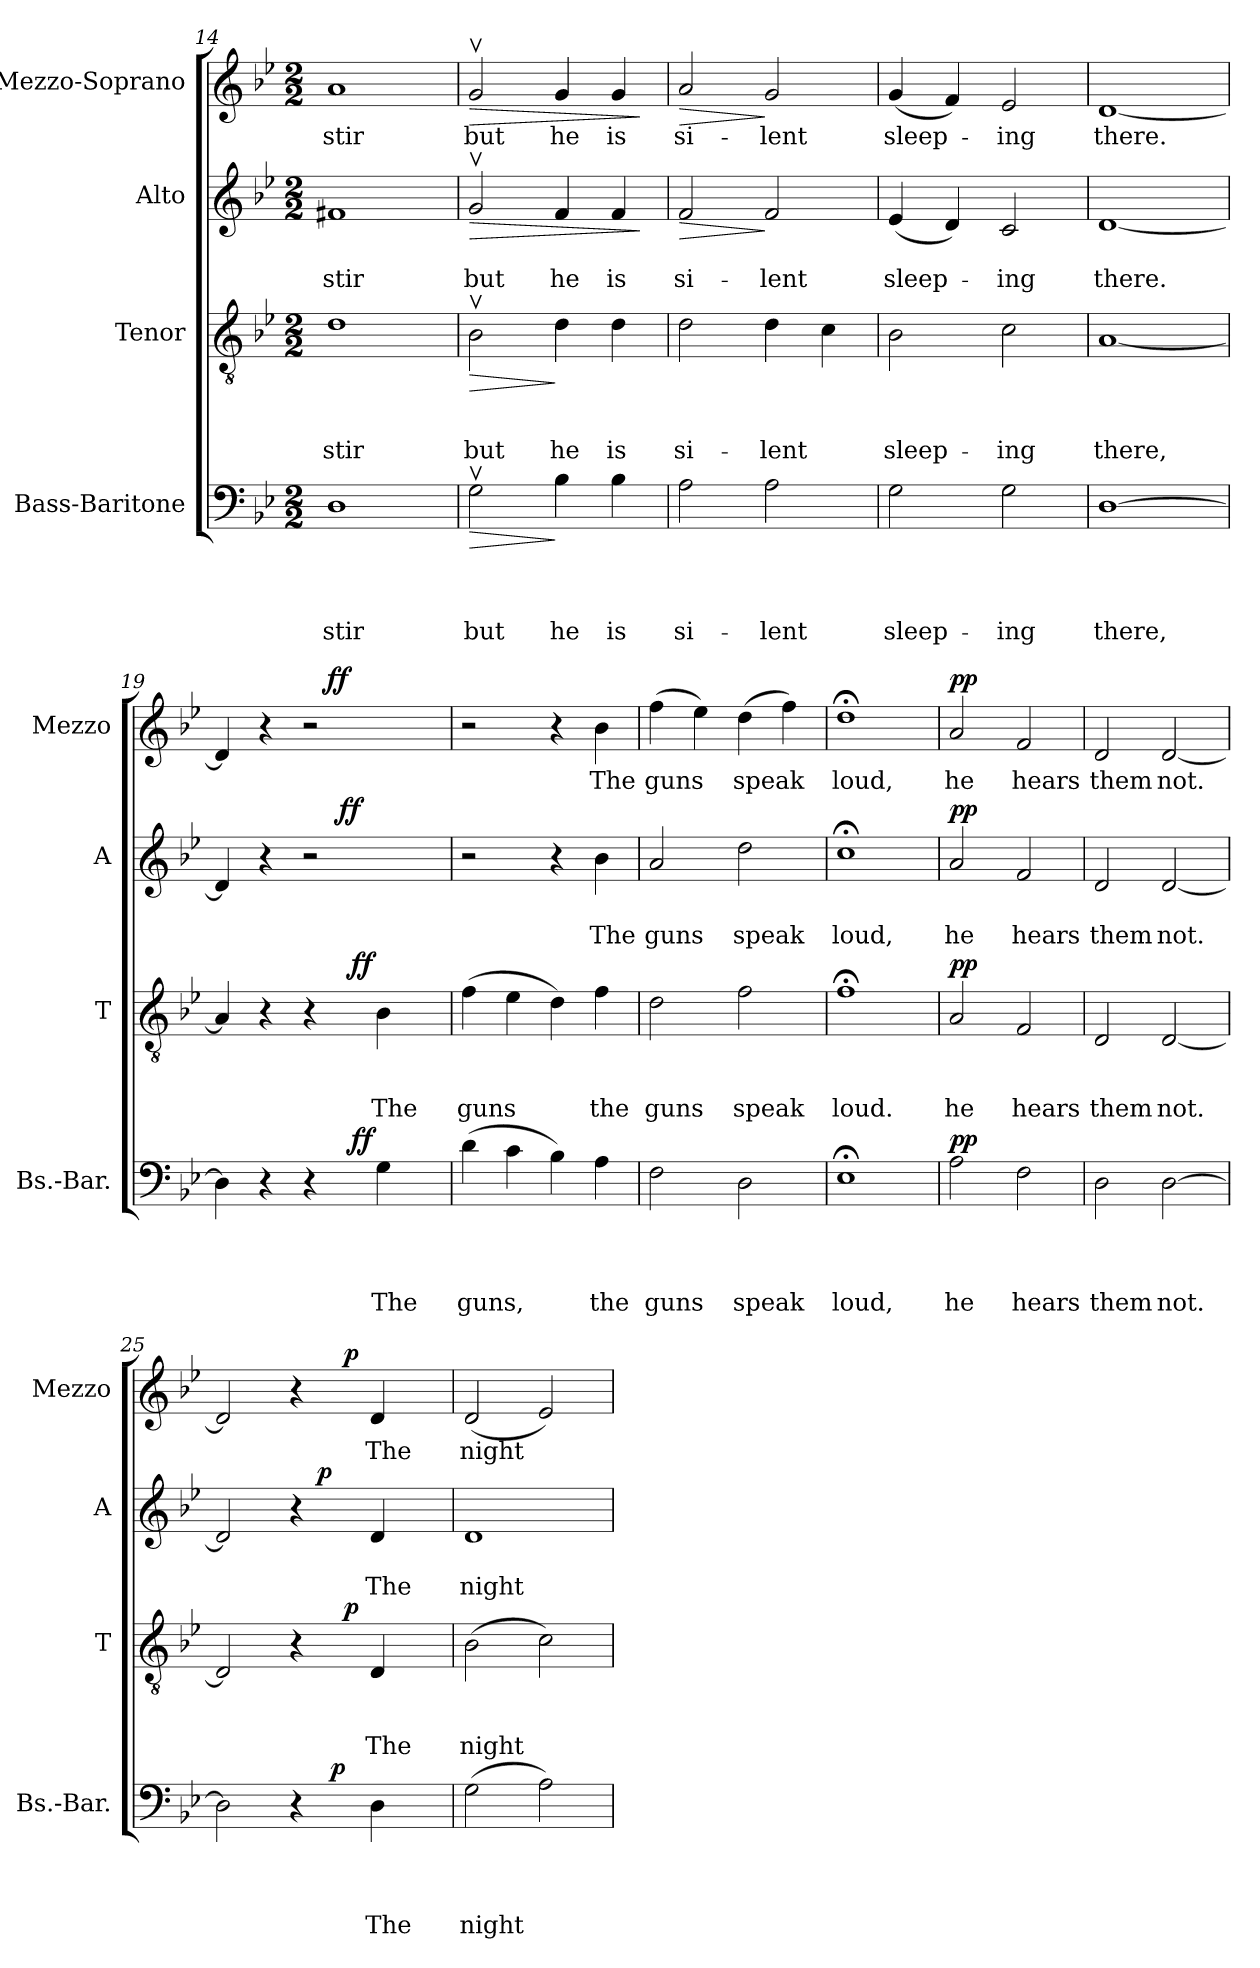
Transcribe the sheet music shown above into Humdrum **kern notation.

**kern	**text	**text	**text	**text	**dynam	**kern	**text	**text	**text	**dynam	**kern	**text	**text	**dynam	**kern	**text	**dynam
*part4	*part4	*part4	*part4	*part4	*part4	*part3	*part3	*part3	*part3	*part3	*part2	*part2	*part2	*part2	*part1	*part1	*part1
*staff4	*staff4	*staff4	*staff4	*staff4	*staff4	*staff3	*staff3	*staff3	*staff3	*staff3	*staff2	*staff2	*staff2	*staff2	*staff1	*staff1	*staff1
*I"Bass-Baritone	*	*	*	*	*	*I"Tenor	*	*	*	*	*I"Alto	*	*	*	*I"Mezzo-Soprano	*	*
*I'Bs.-Bar.	*	*	*	*	*	*I'T	*	*	*	*	*I'A	*	*	*	*I'Mezzo	*	*
*clefF4	*	*	*	*	*	*clefGv2	*	*	*	*	*clefG2	*	*	*	*clefG2	*	*
*k[b-e-]	*	*	*	*	*	*k[b-e-]	*	*	*	*	*k[b-e-]	*	*	*	*k[b-e-]	*	*
*B-:	*	*	*	*	*	*B-:	*	*	*	*	*B-:	*	*	*	*B-:	*	*
*M2/2	*	*	*	*	*	*M2/2	*	*	*	*	*M2/2	*	*	*	*M2/2	*	*
=14	=14	=14	=14	=14	=14	=14	=14	=14	=14	=14	=14	=14	=14	=14	=14	=14	=14
!	!	!	!	!LO:LY:b	!	!	!	!	!LO:LY:b	!	!	!	!LO:LY:b	!	!	!LO:LY:b	!
1D	.	.	.	stir	.	1d	.	.	stir	.	1f#X	.	stir	.	1a	stir	.
=15	=15	=15	=15	=15	=15	=15	=15	=15	=15	=15	=15	=15	=15	=15	=15	=15	=15
!	!	!	!	!LO:LY:b	!LO:HP:b	!	!	!	!LO:LY:b	!LO:HP:b	!	!	!LO:LY:b	!LO:HP:b	!	!LO:LY:b	!LO:HP:b
2Gv>\	.	.	.	but	>	2B-v>\	.	.	but	>	2gv>/	.	but	>	2gv>/	but	>
!	!	!	!	!LO:LY:b	!	!	!	!	!LO:LY:b	!	!	!	!LO:LY:b	!	!	!LO:LY:b	!
4B-\	.	.	.	he	]	4d\	.	.	he	]	4f/	.	he	.	4g/	he	.
!	!	!	!	!LO:LY:b	!	!	!	!	!LO:LY:b	!	!	!	!LO:LY:b	!	!	!LO:LY:b	!
4B-\	.	.	.	is	.	4d\	.	.	is	.	4f/	.	is	.	4g/	is	.
.	.	.	.	.	.	.	.	.	.	.	.	.	.	]	.	.	]
!!LO:PB:g=z
=16	=16	=16	=16	=16	=16	=16	=16	=16	=16	=16	=16	=16	=16	=16	=16	=16	=16
!	!	!	!	!LO:LY:b	!	!	!	!	!LO:LY:b	!	!	!	!LO:LY:b	!LO:HP:b	!	!LO:LY:b	!LO:HP:b
2A\	.	.	.	si-	.	2d\	.	.	si-	.	2f/	.	si-	>	2a/	si-	>
!	!	!	!	!LO:LY:b	!	!	!	!	!LO:LY:b	!	!	!	!LO:LY:b	!	!	!LO:LY:b	!
2A\	.	.	.	-lent	.	4d\	.	.	-lent	.	2f/	.	-lent	]	2g/	-lent	]
.	.	.	.	.	.	4c\	.	.	.	.	.	.	.	.	.	.	.
=17	=17	=17	=17	=17	=17	=17	=17	=17	=17	=17	=17	=17	=17	=17	=17	=17	=17
!	!	!	!	!LO:LY:b	!	!	!	!	!LO:LY:b	!	!	!	!LO:LY:b	!	!	!LO:LY:b	!
2G\	.	.	.	sleep-	.	2B-\	.	.	sleep-	.	(<4e-/	.	sleep-	.	(<4g/	sleep-	.
.	.	.	.	.	.	.	.	.	.	.	4d/)	.	.	.	4f/)	.	.
!	!	!	!	!LO:LY:b	!	!	!	!	!LO:LY:b	!	!	!	!LO:LY:b	!	!	!LO:LY:b	!
2G\	.	.	.	-ing	.	2c\	.	.	-ing	.	2c/	.	-ing	.	2e-/	-ing	.
=18	=18	=18	=18	=18	=18	=18	=18	=18	=18	=18	=18	=18	=18	=18	=18	=18	=18
!	!	!	!	!LO:LY:b	!	!	!	!	!LO:LY:b	!	!	!	!LO:LY:b	!	!	!LO:LY:b	!
[>1D	.	.	.	there,	.	[<1A	.	.	there,	.	[<1d	.	there.	.	[<1d	there.	.
=19	=19	=19	=19	=19	=19	=19	=19	=19	=19	=19	=19	=19	=19	=19	=19	=19	=19
*^	*	*	*	*	*	*^	*	*	*	*	*^	*	*	*	*^	*	*
4D\]	2ryy	.	.	.	.	.	4A/]	2ryy	.	.	.	.	4d/]	2ryy	.	.	.	4d/]	2ryy	.	.
4r	.	.	.	.	.	.	4r	.	.	.	.	.	4r	.	.	.	.	4r	.	.	.
4r	8ryy	.	.	.	.	.	4r	8ryy	.	.	.	.	2r	8ryy	.	.	.	2r	16.ryy	.	.
!	!	!	!	!	!	!	!	!	!	!	!	!	!	!	!	!	!	!	!	!	!LO:DY:a
.	.	.	.	.	.	.	.	.	.	.	.	.	.	.	.	.	.	.	4ryy	.	ff
!	!	!	!	!	!	!	!	!	!	!	!	!	!	!	!	!	!LO:DY:a	!	!	!	!
.	32ryy	.	.	.	.	.	.	32ryy	.	.	.	.	.	4.ryy	.	.	ff	.	.	.	.
!	!	!	!	!	!	!LO:DY:a	!	!	!	!	!	!LO:DY:a	!	!	!	!	!	!	!	!	!
.	4ryy	.	.	.	.	ff	.	4ryy	.	.	.	ff	.	.	.	.	.	.	.	.	.
!	!	!	!	!	!LO:LY:b	!	!	!	!	!	!LO:LY:b	!	!	!	!	!	!	!	!	!	!
4G\	.	.	.	.	The	.	4B-\	.	.	.	The	.	.	.	.	.	.	.	.	.	.
.	.	.	.	.	.	.	.	.	.	.	.	.	.	.	.	.	.	.	8ryy	.	.
.	16.ryy	.	.	.	.	.	.	16.ryy	.	.	.	.	.	.	.	.	.	.	.	.	.
.	.	.	.	.	.	.	.	.	.	.	.	.	.	.	.	.	.	.	32ryy	.	.
=20	=20	=20	=20	=20	=20	=20	=20	=20	=20	=20	=20	=20	=20	=20	=20	=20	=20	=20	=20	=20	=20
!	!	!	!	!	!LO:LY:b	!	!	!	!	!	!LO:LY:b	!	!	!	!	!	!	!	!	!	!
*v	*v	*	*	*	*	*	*	*	*	*	*	*	*v	*v	*	*	*	*v	*v	*	*
*	*	*	*	*	*	*v	*v	*	*	*	*	*	*	*	*	*	*	*
(>4d\	.	.	.	guns,	.	(>4f\	.	.	guns	.	2r	.	.	.	2r	.	.
4c\	.	.	.	.	.	4e-\	.	.	.	.	.	.	.	.	.	.	.
4B-\)	.	.	.	.	.	4d\)	.	.	.	.	4r	.	.	.	4r	.	.
!	!	!	!	!LO:LY:b	!	!	!	!	!LO:LY:b	!	!	!	!LO:LY:b	!	!	!LO:LY:b	!
4A\	.	.	.	the	.	4f\	.	.	the	.	4b-\	.	The	.	4b-\	The	.
=21	=21	=21	=21	=21	=21	=21	=21	=21	=21	=21	=21	=21	=21	=21	=21	=21	=21
!	!	!	!	!LO:LY:b	!	!	!	!	!LO:LY:b	!	!	!	!LO:LY:b	!	!	!LO:LY:b	!
2F\	.	.	.	guns	.	2d\	.	.	guns	.	2a/	.	guns	.	(>4ff\	guns	.
.	.	.	.	.	.	.	.	.	.	.	.	.	.	.	4ee-\)	.	.
!	!	!	!	!LO:LY:b	!	!	!	!	!LO:LY:b	!	!	!	!LO:LY:b	!	!	!LO:LY:b	!
2D\	.	.	.	speak	.	2f\	.	.	speak	.	2dd\	.	speak	.	(>4dd\	speak	.
.	.	.	.	.	.	.	.	.	.	.	.	.	.	.	4ff\)	.	.
=22	=22	=22	=22	=22	=22	=22	=22	=22	=22	=22	=22	=22	=22	=22	=22	=22	=22
!	!	!	!	!LO:LY:b	!	!	!	!	!LO:LY:b	!	!	!	!LO:LY:b	!	!	!LO:LY:b	!
1E-;<	.	.	.	loud,	.	1f;<	.	.	loud.	.	1cc;<	.	loud,	.	1dd;<	loud,	.
=23	=23	=23	=23	=23	=23	=23	=23	=23	=23	=23	=23	=23	=23	=23	=23	=23	=23
!	!	!	!	!LO:LY:b	!LO:DY:a	!	!	!	!LO:LY:b	!LO:DY:a	!	!	!LO:LY:b	!LO:DY:a	!	!LO:LY:b	!LO:DY:a
2A\	.	.	.	he	pp	2A/	.	.	he	pp	2a/	.	he	pp	2a/	he	pp
!	!	!	!	!LO:LY:b	!	!	!	!	!LO:LY:b	!	!	!	!LO:LY:b	!	!	!LO:LY:b	!
2F\	.	.	.	hears	.	2F/	.	.	hears	.	2f/	.	hears	.	2f/	hears	.
!!LO:LB:g=z
=24	=24	=24	=24	=24	=24	=24	=24	=24	=24	=24	=24	=24	=24	=24	=24	=24	=24
!	!	!	!	!LO:LY:b	!	!	!	!	!LO:LY:b	!	!	!	!LO:LY:b	!	!	!LO:LY:b	!
2D\	.	.	.	them	.	2D/	.	.	them	.	2d/	.	them	.	2d/	them	.
!	!	!	!	!LO:LY:b	!	!	!	!	!LO:LY:b	!	!	!	!LO:LY:b	!	!	!LO:LY:b	!
[>2D\	.	.	.	not.	.	[<2D/	.	.	not.	.	[<2d/	.	not.	.	[<2d/	not.	.
=25	=25	=25	=25	=25	=25	=25	=25	=25	=25	=25	=25	=25	=25	=25	=25	=25	=25
*^	*	*	*	*	*	*^	*	*	*	*	*^	*	*	*	*^	*	*
2D\]	2ryy	.	.	.	.	.	2D/]	2ryy	.	.	.	.	2d/]	2ryy	.	.	.	2d/]	2ryy	.	.
4r	8ryy	.	.	.	.	.	4r	8ryy	.	.	.	.	4r	16.ryy	.	.	.	4r	8ryy	.	.
!	!	!	!	!	!	!	!	!	!	!	!	!	!	!	!	!	!LO:DY:a	!	!	!	!
.	.	.	.	.	.	.	.	.	.	.	.	.	.	4ryy	.	.	p	.	.	.	.
!	!	!	!	!	!	!LO:DY:a	!	!	!	!	!	!	!	!	!	!	!	!	!	!	!
.	4.ryy	.	.	.	.	p	.	32ryy	.	.	.	.	.	.	.	.	.	.	32ryy	.	.
!	!	!	!	!	!	!	!	!	!	!	!	!LO:DY:a	!	!	!	!	!	!	!	!	!LO:DY:a
.	.	.	.	.	.	.	.	4ryy	.	.	.	p	.	.	.	.	.	.	4ryy	.	p
!	!	!	!	!	!LO:LY:b	!	!	!	!	!	!LO:LY:b	!	!	!	!	!LO:LY:b	!	!	!	!LO:LY:b	!
4D\	.	.	.	.	The	.	4D/	.	.	.	The	.	4d/	.	.	The	.	4d/	.	The	.
.	.	.	.	.	.	.	.	.	.	.	.	.	.	8ryy	.	.	.	.	.	.	.
.	.	.	.	.	.	.	.	16.ryy	.	.	.	.	.	.	.	.	.	.	16.ryy	.	.
.	.	.	.	.	.	.	.	.	.	.	.	.	.	32ryy	.	.	.	.	.	.	.
=26	=26	=26	=26	=26	=26	=26	=26	=26	=26	=26	=26	=26	=26	=26	=26	=26	=26	=26	=26	=26	=26
!	!	!	!	!	!LO:LY:b	!	!	!	!	!	!LO:LY:b	!	!	!	!	!LO:LY:b	!	!	!	!LO:LY:b	!
*v	*v	*	*	*	*	*	*	*	*	*	*	*	*v	*v	*	*	*	*v	*v	*	*
*	*	*	*	*	*	*v	*v	*	*	*	*	*	*	*	*	*	*	*
(>2G\	.	.	.	night	.	(>2B-\	.	.	night	.	1d	.	night	.	(<2d/	night	.
2A\)	.	.	.	.	.	2c\)	.	.	.	.	.	.	.	.	2e-/)	.	.
=	=	=	=	=	=	=	=	=	=	=	=	=	=	=	=	=	=
*-	*-	*-	*-	*-	*-	*-	*-	*-	*-	*-	*-	*-	*-	*-	*-	*-	*-
